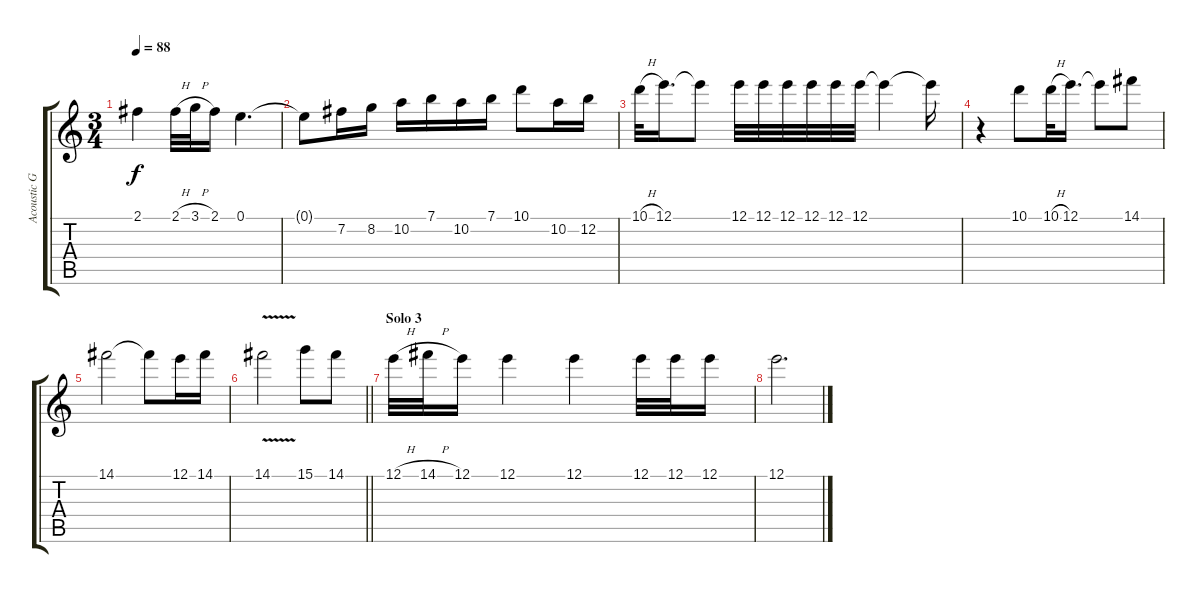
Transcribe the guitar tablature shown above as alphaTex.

\track ("Acoustic Guitar 2" "Acoustic G") {instrument acousticguitarsteel}
\staff {score tabs}
\tuning (E4 B3 G3 D3 A2 E2) {hide}
\ts (3 4)
\tempo 88
\clef g2
\ks c
2.1.4{dy f} 2.1{h}.32 3.1{h}.32 2.1.16 0.1.4{d} |
0.1{t}.8 7.2.16 8.2.16 10.2.16 7.1.16 10.2.16 7.1.16 10.1.8 10.2.16 12.2.16 |
10.1{h}.32 12.1.16{d} 12.1{t}.8 12.1.32 12.1.32 12.1.32 12.1.32 12.1.32 12.1.32 12.1{t}.4 12.1{t}.16 |
r.4 10.1.8 10.1{h}.32 12.1.16{d} 12.1{t}.8 14.1.8 |
14.1.2 14.1{t}.8 12.1.16 14.1.16 |
\barLineRight lightlight
14.1{v}.2 15.1.8 14.1.8 |
\section ("" "Solo 3")
12.1{h}.32 14.1{h}.32 12.1.16 12.1.4 12.1.4 12.1.32 12.1.32 12.1.16 |
12.1.2{d}
